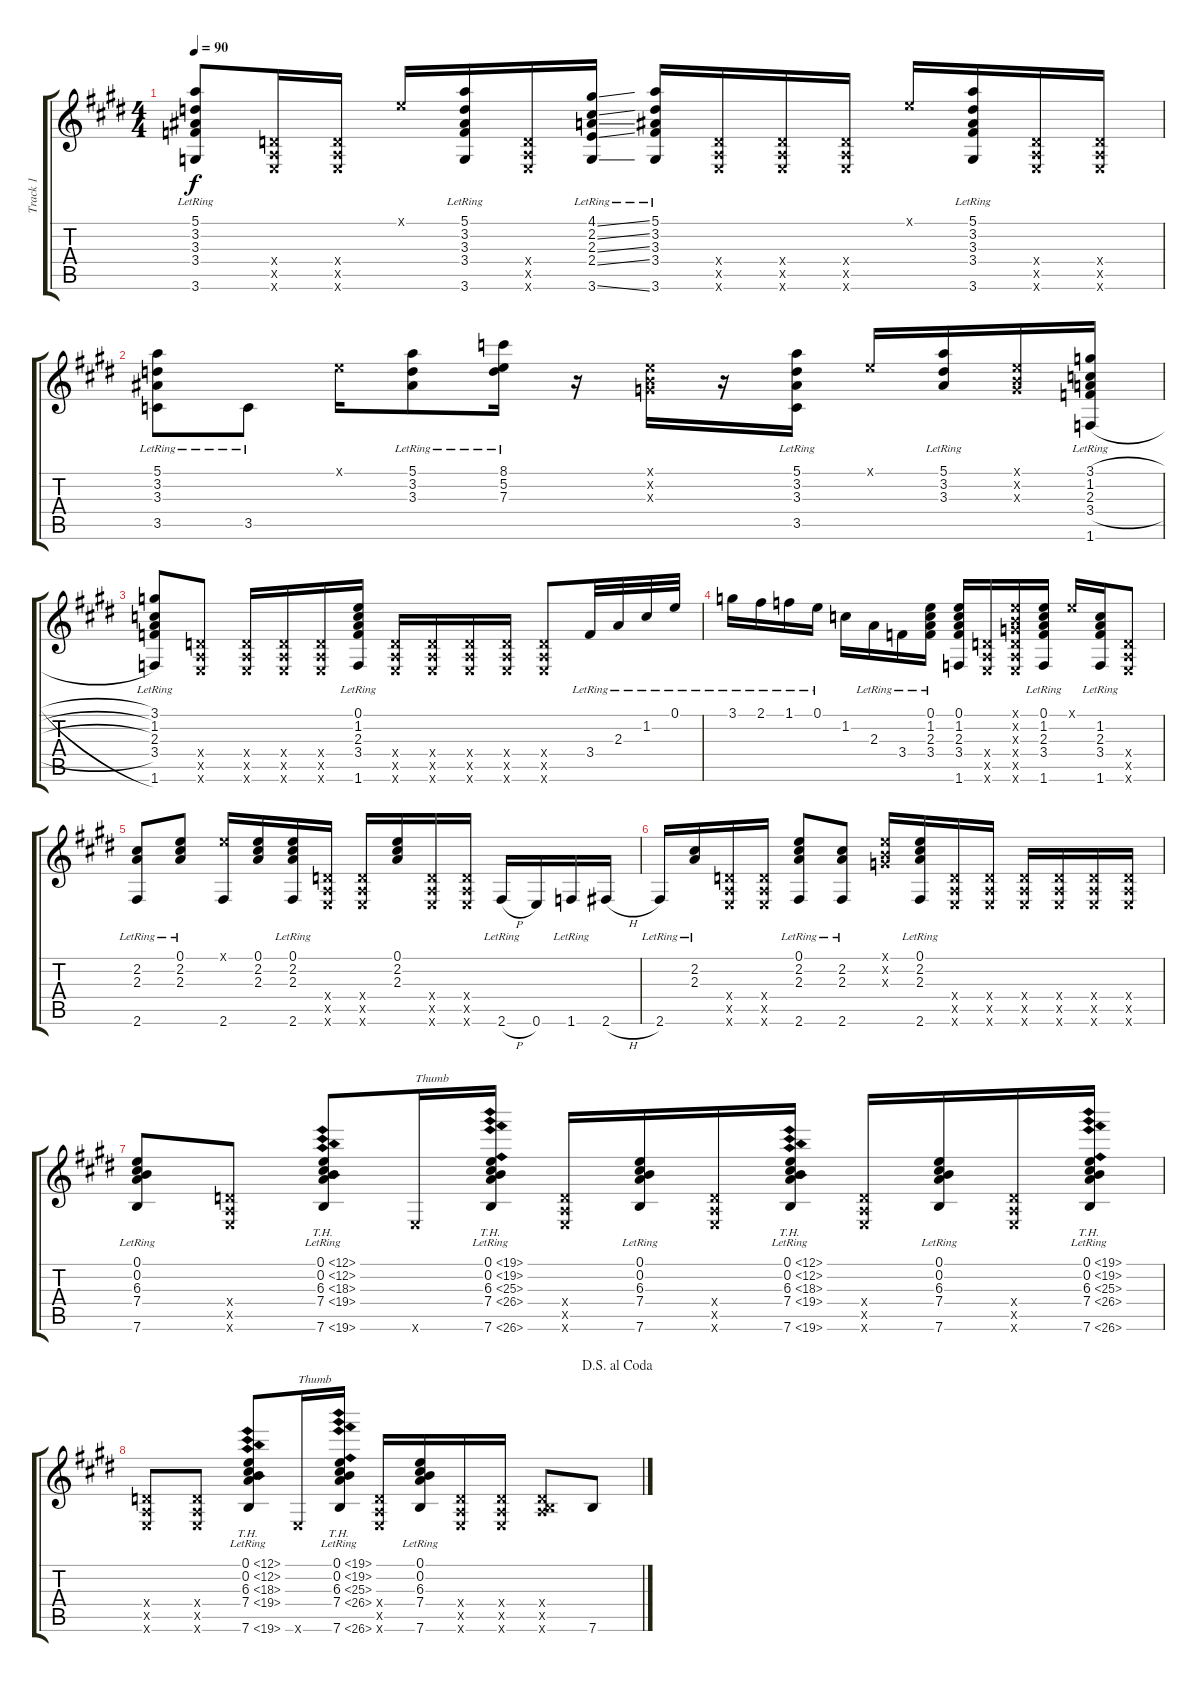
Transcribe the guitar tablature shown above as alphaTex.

\track ("Track 1" "Track 1") {instrument acousticguitarsteel}
\staff {score tabs}
\tuning (E4 B3 G3 D3 A2 E2) {hide}
\ts (4 4)
\tempo 90
\clef g2
\ks e
(5.1 3.2 3.3{lr} 3.4 3.6).8{dy f} (0.4{x} 0.5{x} 0.6{x}).16 (0.4{x} 0.5{x} 0.6{x}).16 0.1{x}.16 (5.1 3.2 3.3{lr} 3.4 3.6).16 (0.4{x} 0.5{x} 0.6{x}).16 (4.1{ss} 2.2{ss} 2.3{ss lr} 2.4{ss} 3.6{ss}).16 (5.1 3.2 3.3{lr} 3.4 3.6).16 (0.4{x} 0.5{x} 0.6{x}).16 (0.4{x} 0.5{x} 0.6{x}).16 (0.4{x} 0.5{x} 0.6{x}).16 0.1{x}.16 (5.1 3.2 3.3{lr} 3.4 3.6).16 (0.4{x} 0.5{x} 0.6{x}).16 (0.4{x} 0.5{x} 0.6{x}).16 |
(5.1{lr} 3.2 3.3 3.5).8 3.5{lr}.8 0.1{x}.16 (5.1 3.2{lr} 3.3).8 (8.1 5.2{lr} 7.3).16 r.16 (0.1{x} 0.2{x} 0.3{x}).16 r.16 (5.1 3.2{lr} 3.3 3.5).16 0.1{x}.16 (5.1 3.2{lr} 3.3).16 (0.1{x} 0.2{x} 0.3{x}).16 (3.1{h} 1.2{h lr} 2.3{h} 3.4{h} 1.6{h}).16 |
(3.1{lr} 1.2 2.3 3.4 1.6).8 (0.4{x} 0.5{x} 0.6{x}).8 (0.4{x} 0.5{x} 0.6{x}).16 (0.4{x} 0.5{x} 0.6{x}).16 (0.4{x} 0.5{x} 0.6{x}).16 (0.1{lr} 1.2 2.3 3.4 1.6).16 (0.4{x} 0.5{x} 0.6{x}).16 (0.4{x} 0.5{x} 0.6{x}).16 (0.4{x} 0.5{x} 0.6{x}).16 (0.4{x} 0.5{x} 0.6{x}).16 (0.4{x} 0.5{x} 0.6{x}).8 3.4{lr}.32 2.3{lr}.32 1.2{lr}.32 0.1{lr}.32 |
3.1{lr}.16 2.1{lr}.16 1.1{lr}.16 0.1{lr}.16 1.2.16 2.3{lr}.16 3.4{lr}.16 (0.1 1.2 2.3 3.4{lr}).16 (0.1 1.2 2.3 3.4 1.6).16 (0.4{x} 0.5{x} 0.6{x}).16 (0.1{x} 0.2{x} 0.3{x} 0.4{x} 0.5{x} 0.6{x}).16 (0.1 1.2{lr} 2.3 3.4 1.6).16 0.1{x}.16 (1.2{lr} 2.3 3.4 1.6).16 (0.4{x} 0.5{x} 0.6{x}).8 |
(2.2{lr} 2.3 2.6).8 (0.1{lr} 2.2 2.3).8 (0.1{x} 2.6).16 (0.1 2.2 2.3).16 (0.1{lr} 2.2 2.3 2.6).16 (0.4{x} 0.5{x} 0.6{x}).16 (0.4{x} 0.5{x} 0.6{x}).16 (0.1 2.2 2.3).16 (0.4{x} 0.5{x} 0.6{x}).16 (0.4{x} 0.5{x} 0.6{x}).16 2.6{h lr}.16 0.6.16 1.6{lr}.16 2.6{h}.16 |
2.6{lr}.16 (2.2 2.3{lr}).16 (0.4{x} 0.5{x} 0.6{x}).16 (0.4{x} 0.5{x} 0.6{x}).16 (0.1 2.2 2.3{lr} 2.6).8 (2.2 2.3{lr} 2.6).8 (0.1{x} 0.2{x} 0.3{x}).16 (0.1 2.2 2.3{lr} 2.6).16 (0.4{x} 0.5{x} 0.6{x}).16 (0.4{x} 0.5{x} 0.6{x}).16 (0.4{x} 0.5{x} 0.6{x}).16 (0.4{x} 0.5{x} 0.6{x}).16 (0.4{x} 0.5{x} 0.6{x}).16 (0.4{x} 0.5{x} 0.6{x}).16 |
(0.1{lr} 0.2 6.3 7.4 7.6).8 (0.4{x} 0.5{x} 0.6{x}).8 (0.1{th 12 lr} 0.2{th 12} 6.3{th 12} 7.4{th 12} 7.6{th 12}).8 0.6{x}.16{txt "Thumb"} (0.1{th 19 lr} 0.2{th 19} 6.3{th 19} 7.4{th 19} 7.6{th 19}).16 (0.4{x} 0.5{x} 0.6{x}).16 (0.1{lr} 0.2 6.3 7.4 7.6).16 (0.4{x} 0.5{x} 0.6{x}).16 (0.1{th 12 lr} 0.2{th 12} 6.3{th 12} 7.4{th 12} 7.6{th 12}).16 (0.4{x} 0.5{x} 0.6{x}).16 (0.1{lr} 0.2 6.3 7.4 7.6).16 (0.4{x} 0.5{x} 0.6{x}).16 (0.1{th 19 lr} 0.2{th 19} 6.3{th 19} 7.4{th 19} 7.6{th 19}).16 |
\jump dalsegnoalcoda
(0.4{x} 0.5{x} 0.6{x}).8 (0.4{x} 0.5{x} 0.6{x}).8 (0.1{th 12 lr} 0.2{th 12} 6.3{th 12} 7.4{th 12} 7.6{th 12}).8 0.6{x}.16{txt "Thumb"} (0.1{th 19 lr} 0.2{th 19} 6.3{th 19} 7.4{th 19} 7.6{th 19}).16 (0.4{x} 0.5{x} 0.6{x}).16 (0.1 0.2 6.3{lr} 7.4 7.6).16 (0.4{x} 0.5{x} 0.6{x}).16 (0.4{x} 0.5{x} 0.6{x}).16 (0.4{x} 0.5{x} 7.6{x}).8 7.6{h}.8
